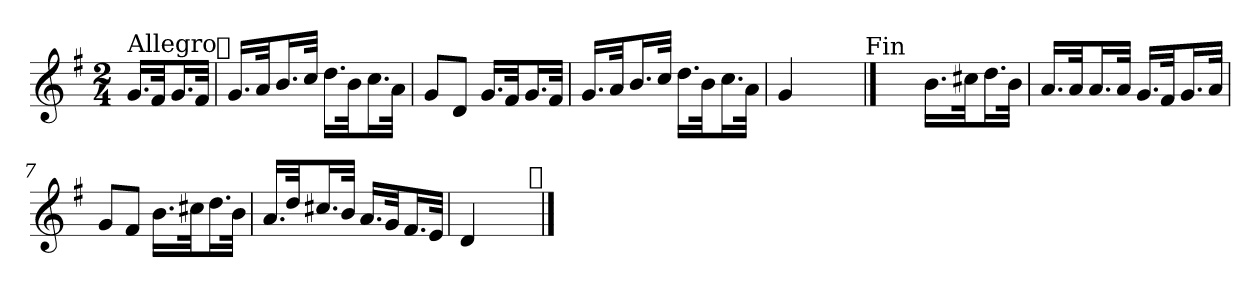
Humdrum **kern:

**kern
*part1
*staff1
*clefG2
*k[f#]
*G:
*M2/4
=
!LO:TX:a:t=Allegro
16.g/LL
32f#/Jk
16.g/L
32f#/JJk
!LO:TX:a:t=𝄋
=1
16.g/LL
32a/Jk
16.b/L
32cc/JJk
16.dd\LL
32b\Jk
16.cc\L
32a\JJk
=2
8g/L
8d/J
16.g/LL
32f#/Jk
16.g/L
32f#/JJk
=3
16.g/LL
32a/Jk
16.b/L
32cc/JJk
16.dd\LL
32b\Jk
16.cc\L
32a\JJk
=4
4g/
4ryy
!LO:TX:a:t=Fin
!!LO:LB:g=z
==5
4ryy
16.b\LL
32cc#X\Jk
16.dd\L
32b\JJk
=6
16.a/LL
32a/Jk
16.a/L
32a/JJk
16.g/LL
32f#/Jk
16.g/L
32a/JJk
=7
8g/L
8f#/J
16.b\LL
32cc#X\Jk
16.dd\L
32b\JJk
=8
16.a/LL
32dd/Jk
16.cc#X/L
32b/JJk
16.a/LL
32g/Jk
16.f#/L
32e/JJk
=9
4d/
4ryy
!LO:TX:a:t=𝄋
==
*-
